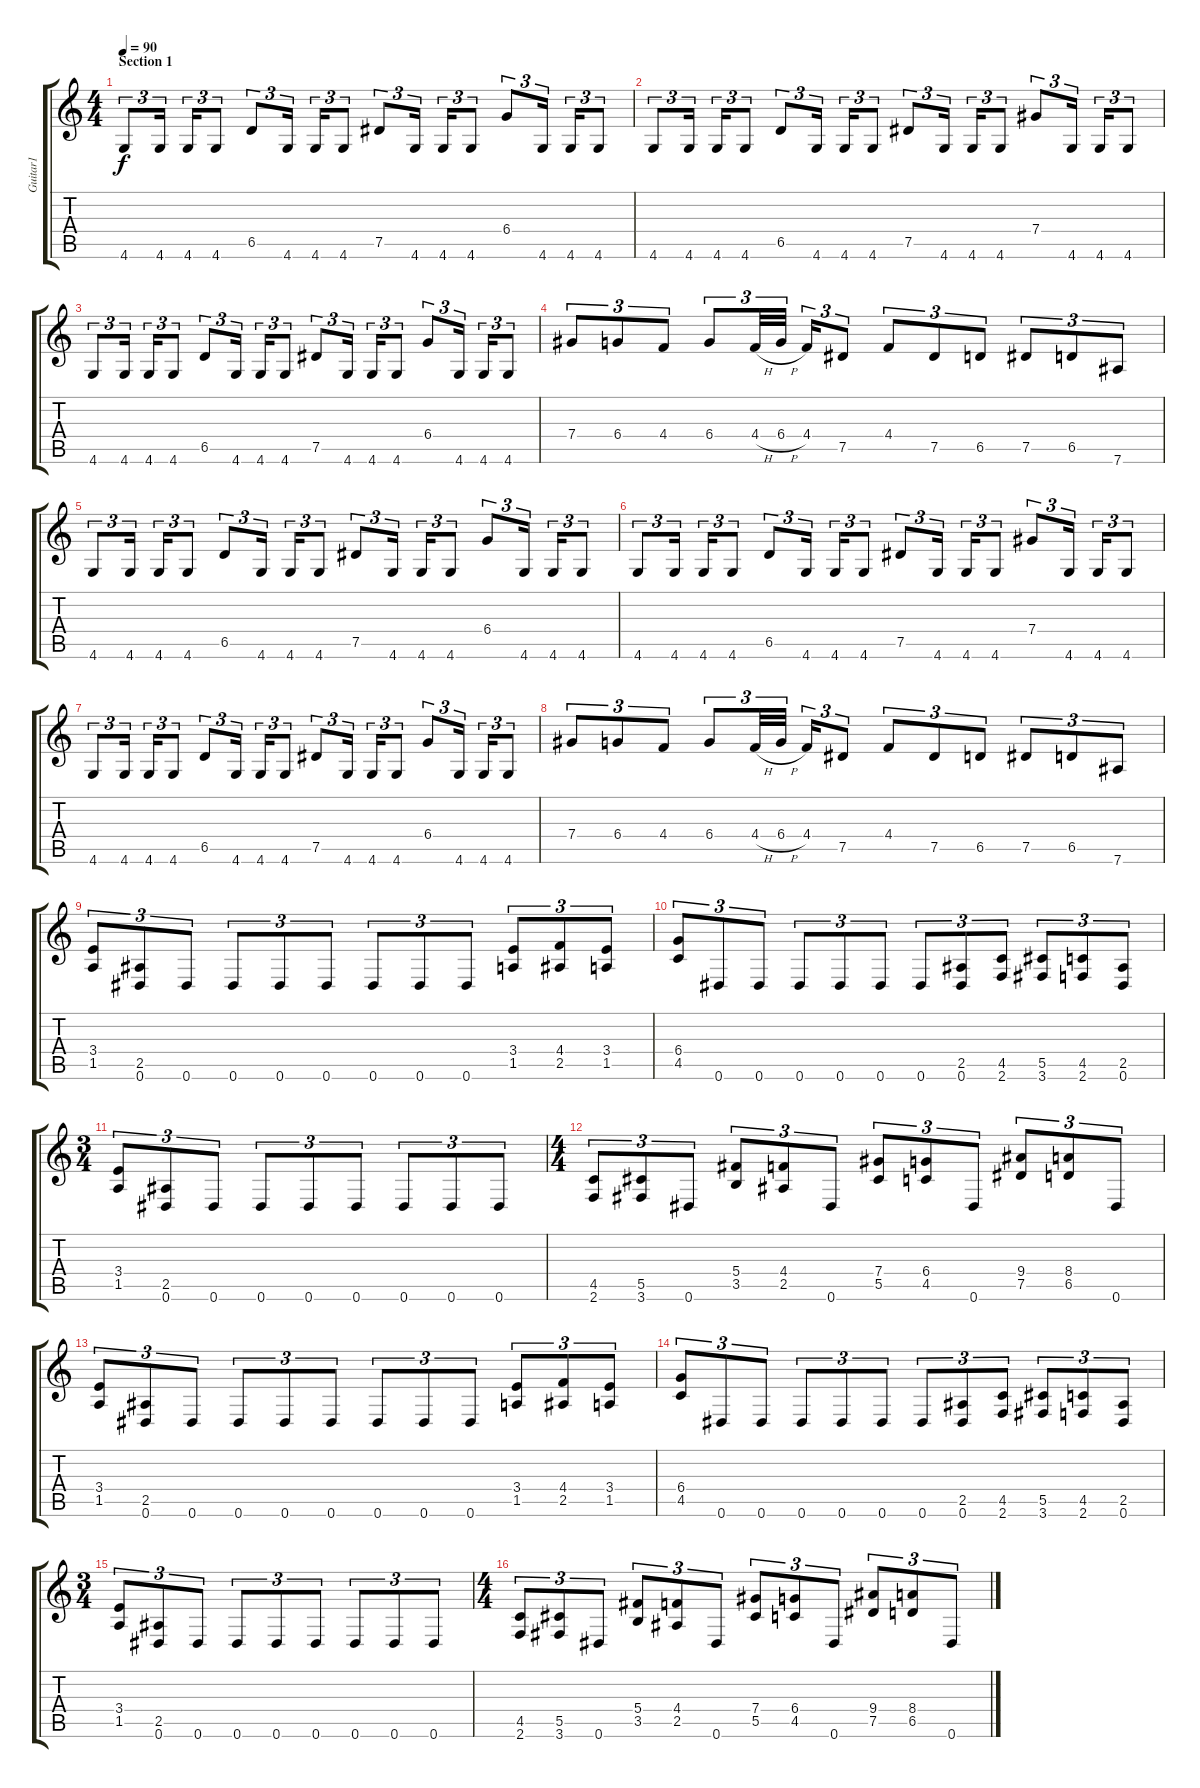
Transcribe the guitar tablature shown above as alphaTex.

\track ("Guitar1" "Guitar1") {instrument overdrivenguitar}
\staff {score tabs}
\tuning (Eb4 Bb3 Gb3 Db3 Ab2 Eb2) {hide}
\ts (4 4)
\section ("" "Section 1")
\tempo 90
\clef g2
\ks c
4.6.8{tu (3 2) dy f} 4.6.16{tu (3 2)} 4.6.16{tu (3 2)} 4.6.8{tu (3 2)} 6.5.8{tu (3 2)} 4.6.16{tu (3 2)} 4.6.16{tu (3 2)} 4.6.8{tu (3 2)} 7.5.8{tu (3 2)} 4.6.16{tu (3 2)} 4.6.16{tu (3 2)} 4.6.8{tu (3 2)} 6.4.8{tu (3 2)} 4.6.16{tu (3 2)} 4.6.16{tu (3 2)} 4.6.8{tu (3 2)} |
4.6.8{tu (3 2)} 4.6.16{tu (3 2)} 4.6.16{tu (3 2)} 4.6.8{tu (3 2)} 6.5.8{tu (3 2)} 4.6.16{tu (3 2)} 4.6.16{tu (3 2)} 4.6.8{tu (3 2)} 7.5.8{tu (3 2)} 4.6.16{tu (3 2)} 4.6.16{tu (3 2)} 4.6.8{tu (3 2)} 7.4.8{tu (3 2)} 4.6.16{tu (3 2)} 4.6.16{tu (3 2)} 4.6.8{tu (3 2)} |
4.6.8{tu (3 2)} 4.6.16{tu (3 2)} 4.6.16{tu (3 2)} 4.6.8{tu (3 2)} 6.5.8{tu (3 2)} 4.6.16{tu (3 2)} 4.6.16{tu (3 2)} 4.6.8{tu (3 2)} 7.5.8{tu (3 2)} 4.6.16{tu (3 2)} 4.6.16{tu (3 2)} 4.6.8{tu (3 2)} 6.4.8{tu (3 2)} 4.6.16{tu (3 2)} 4.6.16{tu (3 2)} 4.6.8{tu (3 2)} |
7.4.8{tu (3 2)} 6.4.8{tu (3 2)} 4.4.8{tu (3 2)} 6.4.8{tu (3 2)} 4.4{h}.32{tu (3 2)} 6.4{h}.32{tu (3 2)} 4.4.16{tu (3 2)} 7.5.8{tu (3 2)} 4.4.8{tu (3 2)} 7.5.8{tu (3 2)} 6.5.8{tu (3 2)} 7.5.8{tu (3 2)} 6.5.8{tu (3 2)} 7.6.8{tu (3 2)} |
4.6.8{tu (3 2)} 4.6.16{tu (3 2)} 4.6.16{tu (3 2)} 4.6.8{tu (3 2)} 6.5.8{tu (3 2)} 4.6.16{tu (3 2)} 4.6.16{tu (3 2)} 4.6.8{tu (3 2)} 7.5.8{tu (3 2)} 4.6.16{tu (3 2)} 4.6.16{tu (3 2)} 4.6.8{tu (3 2)} 6.4.8{tu (3 2)} 4.6.16{tu (3 2)} 4.6.16{tu (3 2)} 4.6.8{tu (3 2)} |
4.6.8{tu (3 2)} 4.6.16{tu (3 2)} 4.6.16{tu (3 2)} 4.6.8{tu (3 2)} 6.5.8{tu (3 2)} 4.6.16{tu (3 2)} 4.6.16{tu (3 2)} 4.6.8{tu (3 2)} 7.5.8{tu (3 2)} 4.6.16{tu (3 2)} 4.6.16{tu (3 2)} 4.6.8{tu (3 2)} 7.4.8{tu (3 2)} 4.6.16{tu (3 2)} 4.6.16{tu (3 2)} 4.6.8{tu (3 2)} |
4.6.8{tu (3 2)} 4.6.16{tu (3 2)} 4.6.16{tu (3 2)} 4.6.8{tu (3 2)} 6.5.8{tu (3 2)} 4.6.16{tu (3 2)} 4.6.16{tu (3 2)} 4.6.8{tu (3 2)} 7.5.8{tu (3 2)} 4.6.16{tu (3 2)} 4.6.16{tu (3 2)} 4.6.8{tu (3 2)} 6.4.8{tu (3 2)} 4.6.16{tu (3 2)} 4.6.16{tu (3 2)} 4.6.8{tu (3 2)} |
7.4.8{tu (3 2)} 6.4.8{tu (3 2)} 4.4.8{tu (3 2)} 6.4.8{tu (3 2)} 4.4{h}.32{tu (3 2)} 6.4{h}.32{tu (3 2)} 4.4.16{tu (3 2)} 7.5.8{tu (3 2)} 4.4.8{tu (3 2)} 7.5.8{tu (3 2)} 6.5.8{tu (3 2)} 7.5.8{tu (3 2)} 6.5.8{tu (3 2)} 7.6.8{tu (3 2)} |
(3.4 1.5).8{tu (3 2)} (2.5 0.6).8{tu (3 2)} 0.6.8{tu (3 2)} 0.6.8{tu (3 2)} 0.6.8{tu (3 2)} 0.6.8{tu (3 2)} 0.6.8{tu (3 2)} 0.6.8{tu (3 2)} 0.6.8{tu (3 2)} (3.4 1.5).8{tu (3 2)} (4.4 2.5).8{tu (3 2)} (3.4 1.5).8{tu (3 2)} |
(6.4 4.5).8{tu (3 2)} 0.6.8{tu (3 2)} 0.6.8{tu (3 2)} 0.6.8{tu (3 2)} 0.6.8{tu (3 2)} 0.6.8{tu (3 2)} 0.6.8{tu (3 2)} (2.5 0.6).8{tu (3 2)} (4.5 2.6).8{tu (3 2)} (5.5 3.6).8{tu (3 2)} (4.5 2.6).8{tu (3 2)} (2.5 0.6).8{tu (3 2)} |
\ts (3 4)
(3.4 1.5).8{tu (3 2)} (2.5 0.6).8{tu (3 2)} 0.6.8{tu (3 2)} 0.6.8{tu (3 2)} 0.6.8{tu (3 2)} 0.6.8{tu (3 2)} 0.6.8{tu (3 2)} 0.6.8{tu (3 2)} 0.6.8{tu (3 2)} |
\ts (4 4)
(4.5 2.6).8{tu (3 2)} (5.5 3.6).8{tu (3 2)} 0.6.8{tu (3 2)} (5.4 3.5).8{tu (3 2)} (4.4 2.5).8{tu (3 2)} 0.6.8{tu (3 2)} (7.4 5.5).8{tu (3 2)} (6.4 4.5).8{tu (3 2)} 0.6.8{tu (3 2)} (9.4 7.5).8{tu (3 2)} (8.4 6.5).8{tu (3 2)} 0.6.8{tu (3 2)} |
(3.4 1.5).8{tu (3 2)} (2.5 0.6).8{tu (3 2)} 0.6.8{tu (3 2)} 0.6.8{tu (3 2)} 0.6.8{tu (3 2)} 0.6.8{tu (3 2)} 0.6.8{tu (3 2)} 0.6.8{tu (3 2)} 0.6.8{tu (3 2)} (3.4 1.5).8{tu (3 2)} (4.4 2.5).8{tu (3 2)} (3.4 1.5).8{tu (3 2)} |
(6.4 4.5).8{tu (3 2)} 0.6.8{tu (3 2)} 0.6.8{tu (3 2)} 0.6.8{tu (3 2)} 0.6.8{tu (3 2)} 0.6.8{tu (3 2)} 0.6.8{tu (3 2)} (2.5 0.6).8{tu (3 2)} (4.5 2.6).8{tu (3 2)} (5.5 3.6).8{tu (3 2)} (4.5 2.6).8{tu (3 2)} (2.5 0.6).8{tu (3 2)} |
\ts (3 4)
(3.4 1.5).8{tu (3 2)} (2.5 0.6).8{tu (3 2)} 0.6.8{tu (3 2)} 0.6.8{tu (3 2)} 0.6.8{tu (3 2)} 0.6.8{tu (3 2)} 0.6.8{tu (3 2)} 0.6.8{tu (3 2)} 0.6.8{tu (3 2)} |
\ts (4 4)
(4.5 2.6).8{tu (3 2)} (5.5 3.6).8{tu (3 2)} 0.6.8{tu (3 2)} (5.4 3.5).8{tu (3 2)} (4.4 2.5).8{tu (3 2)} 0.6.8{tu (3 2)} (7.4 5.5).8{tu (3 2)} (6.4 4.5).8{tu (3 2)} 0.6.8{tu (3 2)} (9.4 7.5).8{tu (3 2)} (8.4 6.5).8{tu (3 2)} 0.6.8{tu (3 2)}
